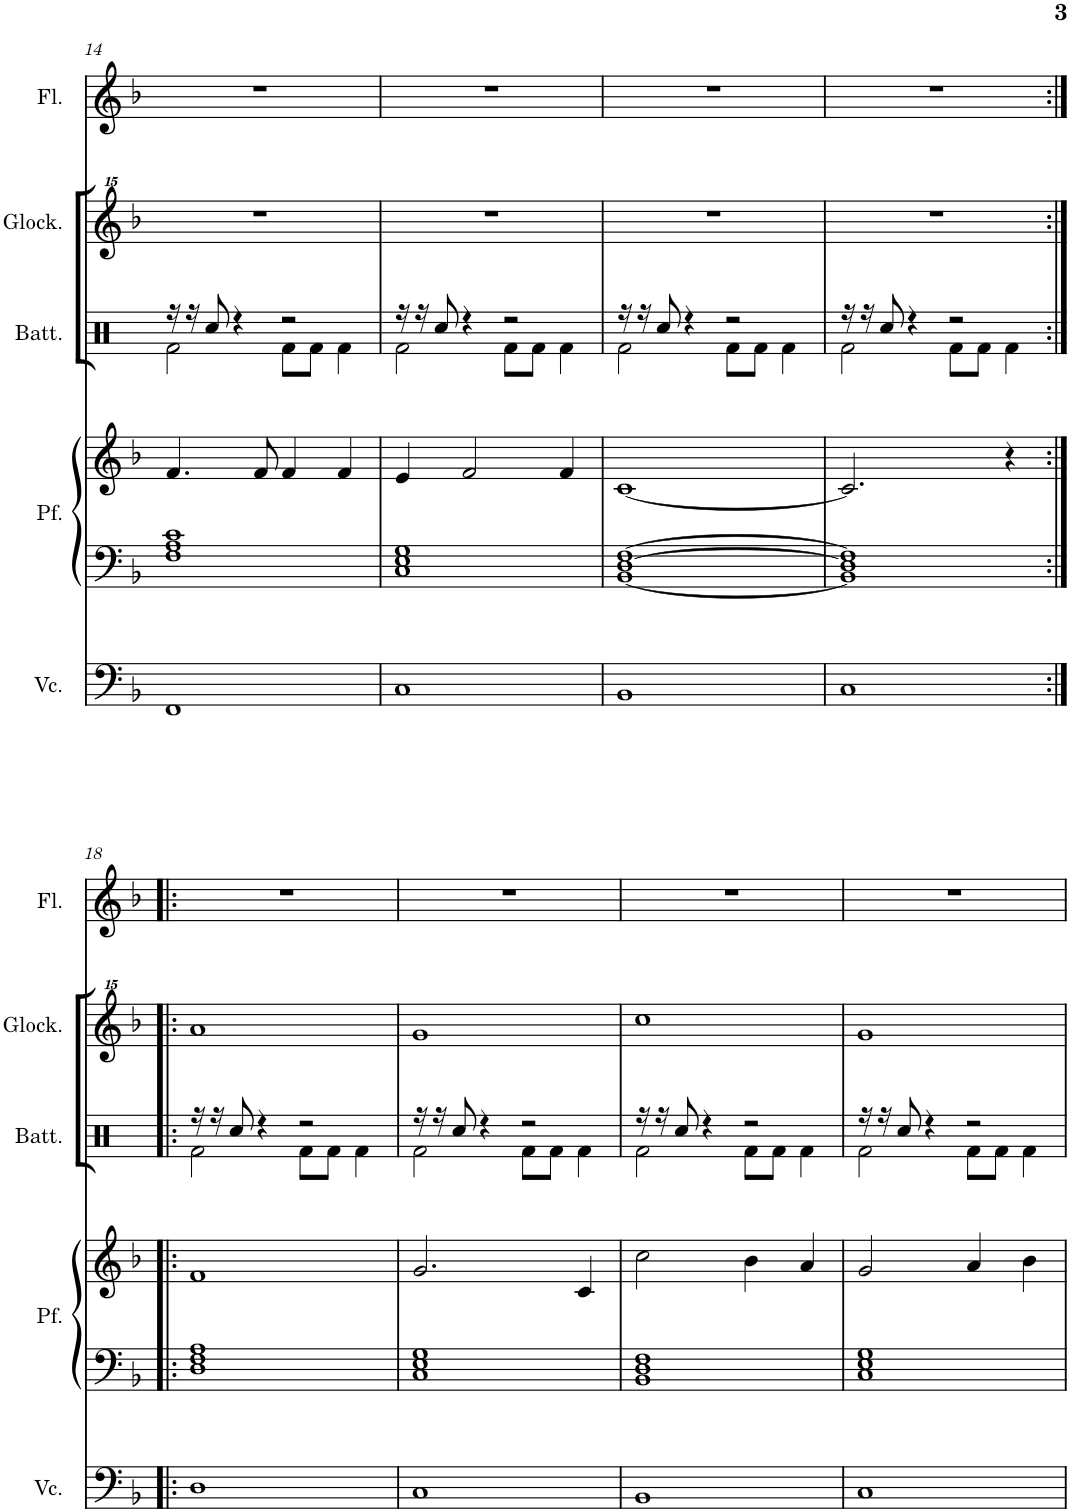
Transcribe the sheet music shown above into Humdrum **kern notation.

**kern	**kern	**kern	**kern	**kern	**kern
*part5	*part4	*part4	*part3	*part2	*part1
*staff6	*staff5	*staff4	*staff3	*staff2	*staff1
*I"Violoncello	*I"Piano	*	*I"Batteria	*I"Glockenspiel	*I"Flauto
*I'Vc.	*	*	*I'Batt.	*I'Glock.	*I'Fl.
!!LO:PB:g=z
*clefF4	*clefF4	*clefG2	*clefX	*clefG^^2	*clefG2
*k[b-]	*k[b-]	*k[b-]	*k[]	*k[b-]	*k[b-]
*M4/4	*M4/4	*M4/4	*M4/4	*M4/4	*M4/4
=14	=14	=14	=14	=14	=14
*	*	*	*^	*	*
1FF	1F 1A 1c	4.f/	16r	2Rf\	1r	1r
.	.	.	16r	.	.	.
.	.	.	8Rcc/	.	.	.
.	.	.	4r	.	.	.
.	.	8f/	.	.	.	.
.	.	4f/	2r	8Rf\L	.	.
.	.	.	.	8Rf\J	.	.
.	.	4f/	.	4Rf\	.	.
=15	=15	=15	=15	=15	=15	=15
1C	1C 1E 1G	4e/	16r	2Rf\	1r	1r
.	.	.	16r	.	.	.
.	.	.	8Rcc/	.	.	.
.	.	2f/	4r	.	.	.
.	.	.	2r	8Rf\L	.	.
.	.	.	.	8Rf\J	.	.
.	.	4f/	.	4Rf\	.	.
=16	=16	=16	=16	=16	=16	=16
1BB-	[1BB- [1D [1F	[1c	16r	2Rf\	1r	1r
.	.	.	16r	.	.	.
.	.	.	8Rcc/	.	.	.
.	.	.	4r	.	.	.
.	.	.	2r	8Rf\L	.	.
.	.	.	.	8Rf\J	.	.
.	.	.	.	4Rf\	.	.
=17	=17	=17	=17	=17	=17	=17
1C	1BB-] 1D] 1F]	2.c/]	16r	2Rf\	1r	1r
.	.	.	16r	.	.	.
.	.	.	8Rcc/	.	.	.
.	.	.	4r	.	.	.
.	.	.	2r	8Rf\L	.	.
.	.	.	.	8Rf\J	.	.
.	.	4r	.	4Rf\	.	.
!!LO:LB:g=z
=18:|!|:	=18:|!|:	=18:|!|:	=18:|!|:	=18:|!|:	=18:|!|:	=18:|!|:
1D	1D 1F 1A	1f	16r	2Rf\	1aaa	1r
.	.	.	16r	.	.	.
.	.	.	8Rcc/	.	.	.
.	.	.	4r	.	.	.
.	.	.	2r	8Rf\L	.	.
.	.	.	.	8Rf\J	.	.
.	.	.	.	4Rf\	.	.
=19	=19	=19	=19	=19	=19	=19
1C	1C 1E 1G	2.g/	16r	2Rf\	1ggg	1r
.	.	.	16r	.	.	.
.	.	.	8Rcc/	.	.	.
.	.	.	4r	.	.	.
.	.	.	2r	8Rf\L	.	.
.	.	.	.	8Rf\J	.	.
.	.	4c/	.	4Rf\	.	.
=20	=20	=20	=20	=20	=20	=20
1BB-	1BB- 1D 1F	2cc\	16r	2Rf\	1cccc	1r
.	.	.	16r	.	.	.
.	.	.	8Rcc/	.	.	.
.	.	.	4r	.	.	.
.	.	4b-\	2r	8Rf\L	.	.
.	.	.	.	8Rf\J	.	.
.	.	4a/	.	4Rf\	.	.
=21	=21	=21	=21	=21	=21	=21
1C	1C 1E 1G	2g/	16r	2Rf\	1ggg	1r
.	.	.	16r	.	.	.
.	.	.	8Rcc/	.	.	.
.	.	.	4r	.	.	.
.	.	4a/	2r	8Rf\L	.	.
.	.	.	.	8Rf\J	.	.
.	.	4b-\	.	4Rf\	.	.
*	*	*	*v	*v	*	*
=	=	=	=	=	=
*-	*-	*-	*-	*-	*-
